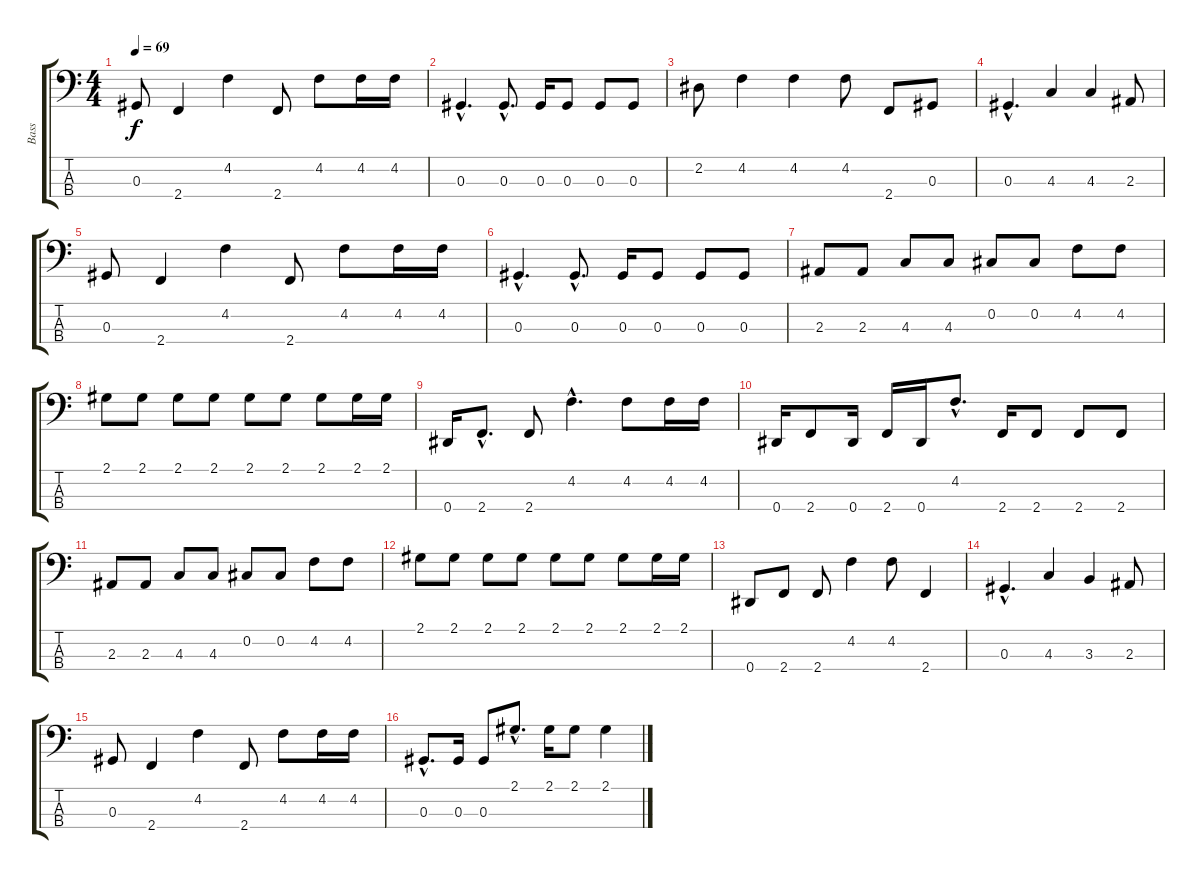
\track ("Bass" "Bass") {instrument electricbasspick}
\staff {score tabs}
\tuning (Gb2 Db2 Ab1 Eb1) {hide}
\ts (4 4)
\tempo 69
\clef f4
\ks c
0.3.8{dy f} 2.4.4 4.2.4 2.4.8 4.2.8 4.2.16 4.2.16 |
0.3{hac}.4{d} 0.3{hac}.8{d} 0.3.16 0.3.8 0.3.8 0.3.8 |
2.2.8 4.2.4 4.2.4 4.2.8 2.4.8 0.3.8 |
0.3{hac}.4{d} 4.3.4 4.3.4 2.3.8 |
0.3.8 2.4.4 4.2.4 2.4.8 4.2.8 4.2.16 4.2.16 |
0.3{hac}.4{d} 0.3{hac}.8{d} 0.3.16 0.3.8 0.3.8 0.3.8 |
2.3.8 2.3.8 4.3.8 4.3.8 0.2.8 0.2.8 4.2.8 4.2.8 |
2.1.8 2.1.8 2.1.8 2.1.8 2.1.8 2.1.8 2.1.8 2.1.16 2.1.16 |
0.4.16 2.4{hac}.8{d} 2.4.8 4.2{hac}.4{d} 4.2.8 4.2.16 4.2.16 |
0.4.16 2.4.8 0.4.16 2.4.16 0.4.16 4.2{hac}.8{d} 2.4.16 2.4.8 2.4.8 2.4.8 |
2.3.8 2.3.8 4.3.8 4.3.8 0.2.8 0.2.8 4.2.8 4.2.8 |
2.1.8 2.1.8 2.1.8 2.1.8 2.1.8 2.1.8 2.1.8 2.1.16 2.1.16 |
0.4.8 2.4.8 2.4.8 4.2.4 4.2.8 2.4.4 |
0.3{hac}.4{d} 4.3.4 3.3.4 2.3.8 |
0.3.8 2.4.4 4.2.4 2.4.8 4.2.8 4.2.16 4.2.16 |
0.3{hac}.8{d} 0.3.16 0.3.8 2.1{hac}.8{d} 2.1.16 2.1.8 2.1.4
